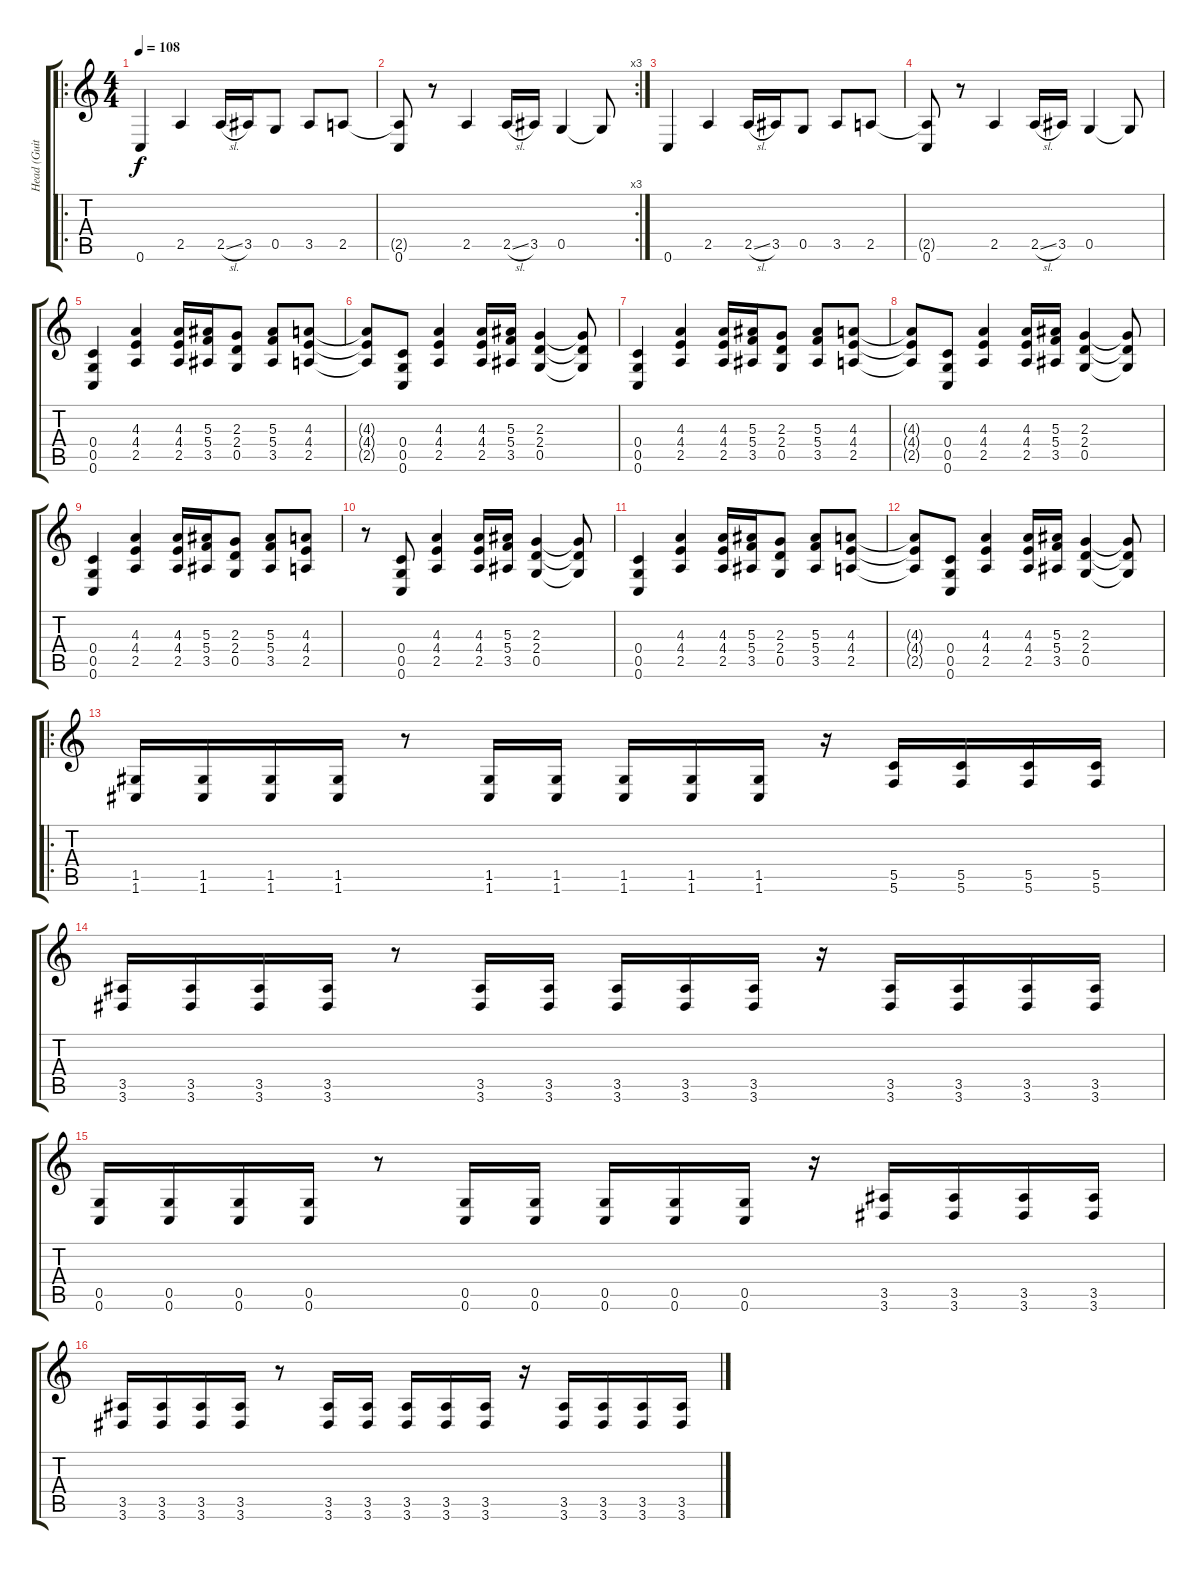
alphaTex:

\track ("Head (Guitar)" "Head (Guit") {instrument distortionguitar}
\staff {score tabs}
\tuning (D4 A3 F3 C3 G2 C2) {hide}
\ro
\ts (4 4)
\tempo 108
\clef g2
\ks c
0.6.4{dy f instrument fx1rain} 2.5.4 2.5{sl}.16 3.5.16 0.5.8 3.5.8 2.5.8 |
\rc 3
(2.5{t} 0.6).8 r.8 2.5.4 2.5{sl}.16 3.5.16 0.5.4 0.5{t}.8 |
0.6.4{instrument fx1rain} 2.5.4 2.5{sl}.16 3.5.16 0.5.8 3.5.8 2.5.8 |
(2.5{t} 0.6).8 r.8 2.5.4 2.5{sl}.16 3.5.16 0.5.4 0.5{t}.8 |
(0.4 0.5 0.6).4{instrument distortionguitar} (4.3 4.4 2.5).4 (4.3 4.4 2.5).16 (5.3 5.4 3.5).16 (2.3 2.4 0.5).8 (5.3 5.4 3.5).8 (4.3 4.4 2.5).8 |
(4.3{t} 4.4{t} 2.5{t}).8 (0.4 0.5 0.6).8 (4.3 4.4 2.5).4 (4.3 4.4 2.5).16 (5.3 5.4 3.5).16 (2.3 2.4 0.5).4 (2.3{t} 2.4{t} 0.5{t}).8 |
(0.4 0.5 0.6).4 (4.3 4.4 2.5).4 (4.3 4.4 2.5).16 (5.3 5.4 3.5).16 (2.3 2.4 0.5).8 (5.3 5.4 3.5).8 (4.3 4.4 2.5).8 |
(4.3{t} 4.4{t} 2.5{t}).8 (0.4 0.5 0.6).8 (4.3 4.4 2.5).4 (4.3 4.4 2.5).16 (5.3 5.4 3.5).16 (2.3 2.4 0.5).4 (2.3{t} 2.4{t} 0.5{t}).8 |
(0.4 0.5 0.6).4 (4.3 4.4 2.5).4 (4.3 4.4 2.5).16 (5.3 5.4 3.5).16 (2.3 2.4 0.5).8 (5.3 5.4 3.5).8 (4.3 4.4 2.5).8 |
r.8 (0.4 0.5 0.6).8 (4.3 4.4 2.5).4 (4.3 4.4 2.5).16 (5.3 5.4 3.5).16 (2.3 2.4 0.5).4 (2.3{t} 2.4{t} 0.5{t}).8 |
(0.4 0.5 0.6).4 (4.3 4.4 2.5).4 (4.3 4.4 2.5).16 (5.3 5.4 3.5).16 (2.3 2.4 0.5).8 (5.3 5.4 3.5).8 (4.3 4.4 2.5).8 |
(4.3{t} 4.4{t} 2.5{t}).8 (0.4 0.5 0.6).8 (4.3 4.4 2.5).4 (4.3 4.4 2.5).16 (5.3 5.4 3.5).16 (2.3 2.4 0.5).4 (2.3{t} 2.4{t} 0.5{t}).8 |
\ro
(1.5 1.6).16 (1.5 1.6).16 (1.5 1.6).16 (1.5 1.6).16 r.8 (1.5 1.6).16 (1.5 1.6).16 (1.5 1.6).16 (1.5 1.6).16 (1.5 1.6).16 r.16 (5.5 5.6).16 (5.5 5.6).16 (5.5 5.6).16 (5.5 5.6).16 |
(3.5 3.6).16 (3.5 3.6).16 (3.5 3.6).16 (3.5 3.6).16 r.8 (3.5 3.6).16 (3.5 3.6).16 (3.5 3.6).16 (3.5 3.6).16 (3.5 3.6).16 r.16 (3.5 3.6).16 (3.5 3.6).16 (3.5 3.6).16 (3.5 3.6).16 |
(0.5 0.6).16 (0.5 0.6).16 (0.5 0.6).16 (0.5 0.6).16 r.8 (0.5 0.6).16 (0.5 0.6).16 (0.5 0.6).16 (0.5 0.6).16 (0.5 0.6).16 r.16 (3.5 3.6).16 (3.5 3.6).16 (3.5 3.6).16 (3.5 3.6).16 |
(3.5 3.6).16 (3.5 3.6).16 (3.5 3.6).16 (3.5 3.6).16 r.8 (3.5 3.6).16 (3.5 3.6).16 (3.5 3.6).16 (3.5 3.6).16 (3.5 3.6).16 r.16 (3.5 3.6).16 (3.5 3.6).16 (3.5 3.6).16 (3.5 3.6).16
